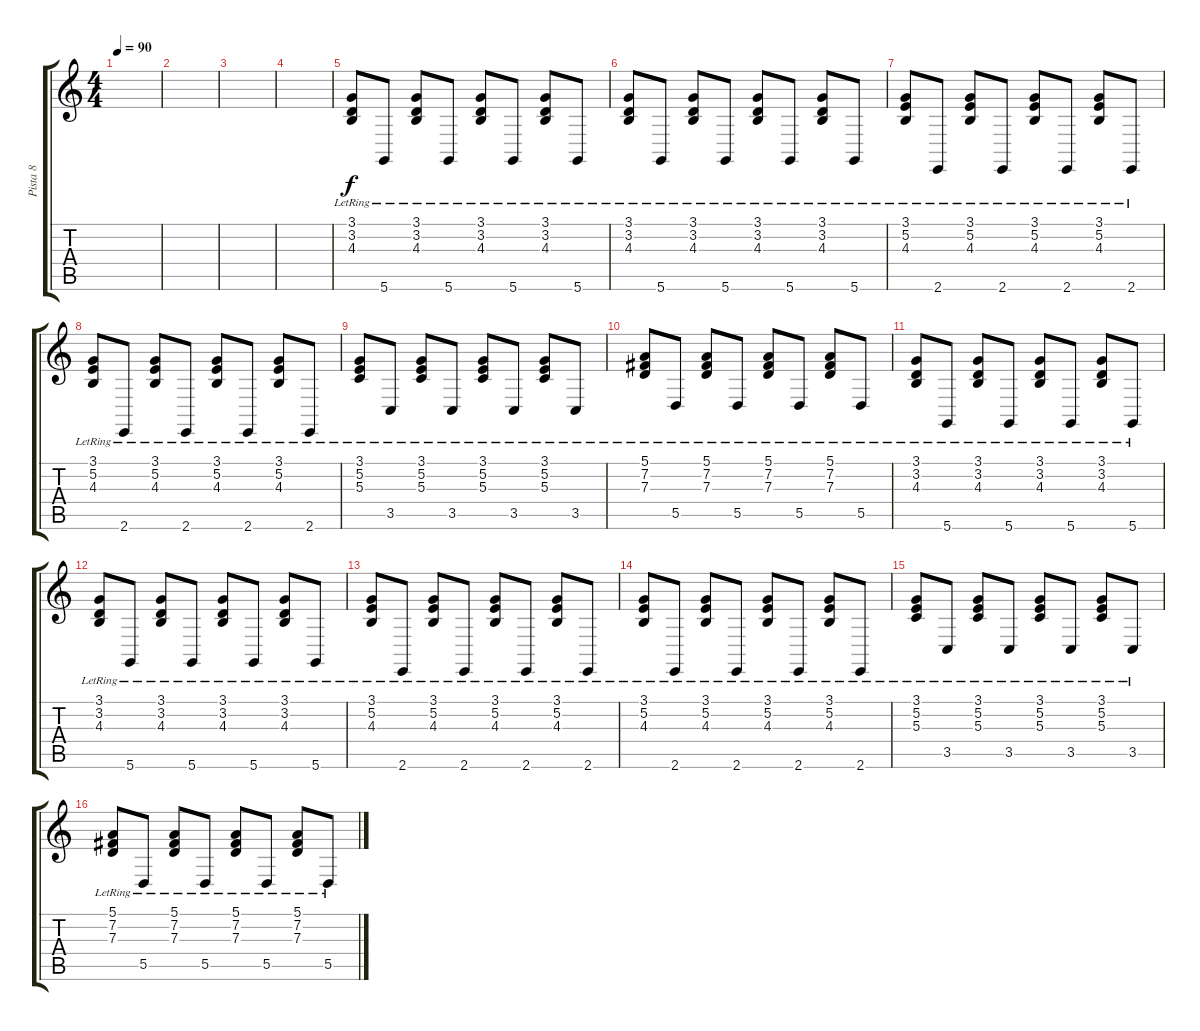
\track ("Pista 8" "Pista 8") {instrument acousticgrandpiano}
\staff {score tabs}
\tuning (E4 B3 G3 D3 A2 D2) {hide}
\ts (4 4)
\tempo 90
\clef g2
\ks c
|
|
|
|
(3.1{lr} 3.2{lr} 4.3{lr}).8 5.6{lr}.8 (3.1{lr} 3.2{lr} 4.3{lr}).8 5.6{lr}.8 (3.1{lr} 3.2{lr} 4.3{lr}).8 5.6{lr}.8 (3.1{lr} 3.2{lr} 4.3{lr}).8 5.6{lr}.8 |
(3.1{lr} 3.2{lr} 4.3{lr}).8 5.6{lr}.8 (3.1{lr} 3.2{lr} 4.3{lr}).8 5.6{lr}.8 (3.1{lr} 3.2{lr} 4.3{lr}).8 5.6{lr}.8 (3.1{lr} 3.2{lr} 4.3{lr}).8 5.6{lr}.8 |
(3.1{lr} 5.2{lr} 4.3{lr}).8 2.6{lr}.8 (3.1{lr} 5.2{lr} 4.3{lr}).8 2.6{lr}.8 (3.1{lr} 5.2{lr} 4.3{lr}).8 2.6{lr}.8 (3.1{lr} 5.2{lr} 4.3{lr}).8 2.6{lr}.8 |
(3.1{lr} 5.2{lr} 4.3{lr}).8 2.6{lr}.8 (3.1{lr} 5.2{lr} 4.3{lr}).8 2.6{lr}.8 (3.1{lr} 5.2{lr} 4.3{lr}).8 2.6{lr}.8 (3.1{lr} 5.2{lr} 4.3{lr}).8 2.6{lr}.8 |
(3.1{lr} 5.2{lr} 5.3{lr}).8 3.5{lr}.8 (3.1{lr} 5.2{lr} 5.3{lr}).8 3.5{lr}.8 (3.1{lr} 5.2{lr} 5.3{lr}).8 3.5{lr}.8 (3.1{lr} 5.2{lr} 5.3{lr}).8 3.5{lr}.8 |
(5.1{lr} 7.2{lr} 7.3{lr}).8 5.5{lr}.8 (5.1{lr} 7.2{lr} 7.3{lr}).8 5.5{lr}.8 (5.1{lr} 7.2{lr} 7.3{lr}).8 5.5{lr}.8 (5.1{lr} 7.2{lr} 7.3{lr}).8 5.5{lr}.8 |
(3.1{lr} 3.2{lr} 4.3{lr}).8 5.6{lr}.8 (3.1{lr} 3.2{lr} 4.3{lr}).8 5.6{lr}.8 (3.1{lr} 3.2{lr} 4.3{lr}).8 5.6{lr}.8 (3.1{lr} 3.2{lr} 4.3{lr}).8 5.6{lr}.8 |
(3.1{lr} 3.2{lr} 4.3{lr}).8 5.6{lr}.8 (3.1{lr} 3.2{lr} 4.3{lr}).8 5.6{lr}.8 (3.1{lr} 3.2{lr} 4.3{lr}).8 5.6{lr}.8 (3.1{lr} 3.2{lr} 4.3{lr}).8 5.6{lr}.8 |
(3.1{lr} 5.2{lr} 4.3{lr}).8 2.6{lr}.8 (3.1{lr} 5.2{lr} 4.3{lr}).8 2.6{lr}.8 (3.1{lr} 5.2{lr} 4.3{lr}).8 2.6{lr}.8 (3.1{lr} 5.2{lr} 4.3{lr}).8 2.6{lr}.8 |
(3.1{lr} 5.2{lr} 4.3{lr}).8 2.6{lr}.8 (3.1{lr} 5.2{lr} 4.3{lr}).8 2.6{lr}.8 (3.1{lr} 5.2{lr} 4.3{lr}).8 2.6{lr}.8 (3.1{lr} 5.2{lr} 4.3{lr}).8 2.6{lr}.8 |
(3.1{lr} 5.2{lr} 5.3{lr}).8 3.5{lr}.8 (3.1{lr} 5.2{lr} 5.3{lr}).8 3.5{lr}.8 (3.1{lr} 5.2{lr} 5.3{lr}).8 3.5{lr}.8 (3.1{lr} 5.2{lr} 5.3{lr}).8 3.5{lr}.8 |
(5.1{lr} 7.2{lr} 7.3{lr}).8 5.5{lr}.8 (5.1{lr} 7.2{lr} 7.3{lr}).8 5.5{lr}.8 (5.1{lr} 7.2{lr} 7.3{lr}).8 5.5{lr}.8 (5.1{lr} 7.2{lr} 7.3{lr}).8 5.5{lr}.8
